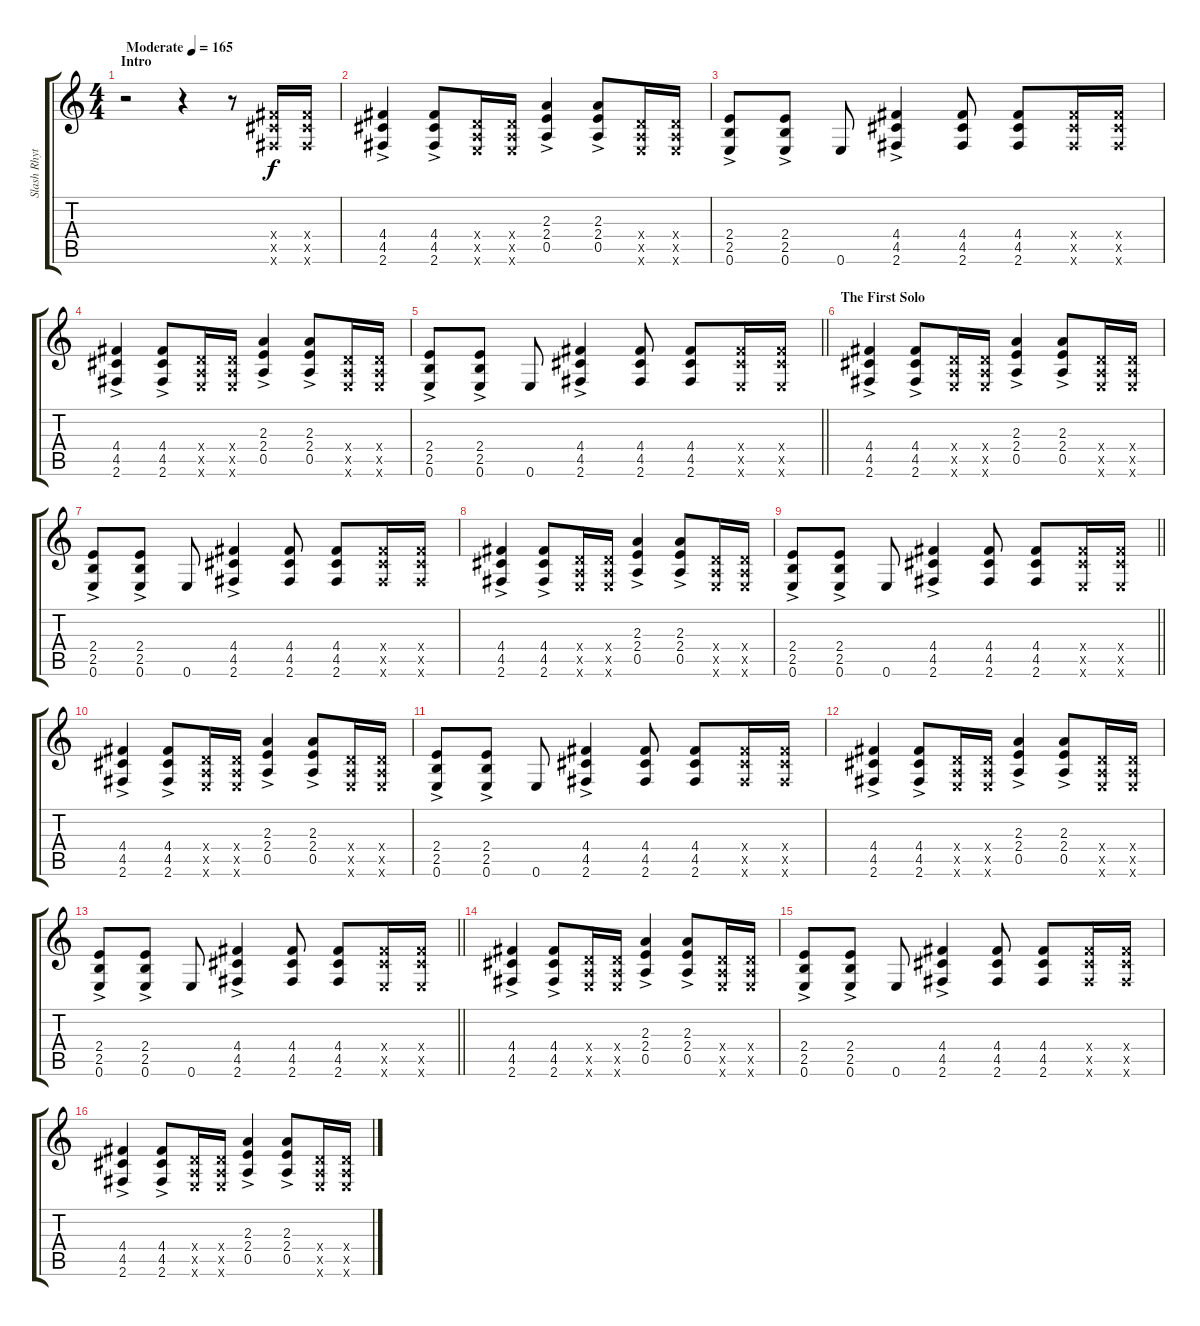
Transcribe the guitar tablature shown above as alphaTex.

\track ("Slash Rhythm Guitar" "Slash Rhyt") {instrument overdrivenguitar}
\staff {score tabs}
\tuning (E4 B3 G3 D3 A2 E2) {hide}
\ts (4 4)
\section ("" "Intro")
\tempo (165 "Moderate")
\clef g2
\ks c
r.2{dy f instrument overdrivenguitar} r.4 r.8 (4.4{x} 4.5{x} 2.6{x}).16 (4.4{x} 4.5{x} 2.6{x}).16 |
(4.4 4.5{ac} 2.6{ac}).4 (4.4 4.5{ac} 2.6{ac}).8 (0.4{x} 0.5{x} 0.6{x}).16 (0.4{x} 0.5{x} 0.6{x}).16 (2.3{ac} 2.4{ac} 0.5{ac}).4 (2.3{ac} 2.4{ac} 0.5{ac}).8 (0.4{x} 0.5{x} 0.6{x}).16 (0.4{x} 0.5{x} 0.6{x}).16 |
(2.4 2.5{ac} 0.6{ac}).8 (2.4 2.5{ac} 0.6{ac}).8 0.6.8 (4.4 4.5{ac} 2.6{ac}).4 (4.4 4.5 2.6).8 (4.4 4.5 2.6).8 (4.4{x} 4.5{x} 2.6{x}).16 (4.4{x} 4.5{x} 2.6{x}).16 |
(4.4 4.5{ac} 2.6{ac}).4 (4.4 4.5{ac} 2.6{ac}).8 (0.4{x} 0.5{x} 0.6{x}).16 (0.4{x} 0.5{x} 0.6{x}).16 (2.3{ac} 2.4{ac} 0.5{ac}).4 (2.3{ac} 2.4{ac} 0.5{ac}).8 (0.4{x} 0.5{x} 0.6{x}).16 (0.4{x} 0.5{x} 0.6{x}).16 |
\barLineRight lightlight
(2.4 2.5{ac} 0.6{ac}).8 (2.4 2.5{ac} 0.6{ac}).8 0.6.8 (4.4 4.5{ac} 2.6{ac}).4 (4.4 4.5 2.6).8 (4.4 4.5 2.6).8 (4.4{x} 4.5{x} 0.6{x}).16 (4.4{x} 4.5{x} 0.6{x}).16 |
\section ("" "The First Solo")
(4.4 4.5{ac} 2.6{ac}).4 (4.4 4.5{ac} 2.6{ac}).8 (0.4{x} 0.5{x} 0.6{x}).16 (0.4{x} 0.5{x} 0.6{x}).16 (2.3{ac} 2.4{ac} 0.5{ac}).4 (2.3{ac} 2.4{ac} 0.5{ac}).8 (0.4{x} 0.5{x} 0.6{x}).16 (0.4{x} 0.5{x} 0.6{x}).16 |
(2.4 2.5{ac} 0.6{ac}).8 (2.4 2.5{ac} 0.6{ac}).8 0.6.8 (4.4 4.5{ac} 2.6{ac}).4 (4.4 4.5 2.6).8 (4.4 4.5 2.6).8 (4.4{x} 4.5{x} 2.6{x}).16 (4.4{x} 4.5{x} 2.6{x}).16 |
(4.4 4.5{ac} 2.6{ac}).4 (4.4 4.5{ac} 2.6{ac}).8 (0.4{x} 0.5{x} 0.6{x}).16 (0.4{x} 0.5{x} 0.6{x}).16 (2.3{ac} 2.4{ac} 0.5{ac}).4 (2.3{ac} 2.4{ac} 0.5{ac}).8 (0.4{x} 0.5{x} 0.6{x}).16 (0.4{x} 0.5{x} 0.6{x}).16 |
\barLineRight lightlight
(2.4 2.5{ac} 0.6{ac}).8 (2.4 2.5{ac} 0.6{ac}).8 0.6.8 (4.4 4.5{ac} 2.6{ac}).4 (4.4 4.5 2.6).8 (4.4 4.5 2.6).8 (4.4{x} 4.5{x} 0.6{x}).16 (4.4{x} 4.5{x} 0.6{x}).16 |
(4.4 4.5{ac} 2.6{ac}).4 (4.4 4.5{ac} 2.6{ac}).8 (0.4{x} 0.5{x} 0.6{x}).16 (0.4{x} 0.5{x} 0.6{x}).16 (2.3{ac} 2.4{ac} 0.5{ac}).4 (2.3{ac} 2.4{ac} 0.5{ac}).8 (0.4{x} 0.5{x} 0.6{x}).16 (0.4{x} 0.5{x} 0.6{x}).16 |
(2.4 2.5{ac} 0.6{ac}).8 (2.4 2.5{ac} 0.6{ac}).8 0.6.8 (4.4 4.5{ac} 2.6{ac}).4 (4.4 4.5 2.6).8 (4.4 4.5 2.6).8 (4.4{x} 4.5{x} 2.6{x}).16 (4.4{x} 4.5{x} 2.6{x}).16 |
(4.4 4.5{ac} 2.6{ac}).4 (4.4 4.5{ac} 2.6{ac}).8 (0.4{x} 0.5{x} 0.6{x}).16 (0.4{x} 0.5{x} 0.6{x}).16 (2.3{ac} 2.4{ac} 0.5{ac}).4 (2.3{ac} 2.4{ac} 0.5{ac}).8 (0.4{x} 0.5{x} 0.6{x}).16 (0.4{x} 0.5{x} 0.6{x}).16 |
\barLineRight lightlight
(2.4 2.5{ac} 0.6{ac}).8 (2.4 2.5{ac} 0.6{ac}).8 0.6.8 (4.4 4.5{ac} 2.6{ac}).4 (4.4 4.5 2.6).8 (4.4 4.5 2.6).8 (4.4{x} 4.5{x} 0.6{x}).16 (4.4{x} 4.5{x} 0.6{x}).16 |
(4.4 4.5{ac} 2.6{ac}).4 (4.4 4.5{ac} 2.6{ac}).8 (0.4{x} 0.5{x} 0.6{x}).16 (0.4{x} 0.5{x} 0.6{x}).16 (2.3{ac} 2.4{ac} 0.5{ac}).4 (2.3{ac} 2.4{ac} 0.5{ac}).8 (0.4{x} 0.5{x} 0.6{x}).16 (0.4{x} 0.5{x} 0.6{x}).16 |
(2.4 2.5{ac} 0.6{ac}).8 (2.4 2.5{ac} 0.6{ac}).8 0.6.8 (4.4 4.5{ac} 2.6{ac}).4 (4.4 4.5 2.6).8 (4.4 4.5 2.6).8 (4.4{x} 4.5{x} 2.6{x}).16 (4.4{x} 4.5{x} 2.6{x}).16 |
(4.4 4.5{ac} 2.6{ac}).4 (4.4 4.5{ac} 2.6{ac}).8 (0.4{x} 0.5{x} 0.6{x}).16 (0.4{x} 0.5{x} 0.6{x}).16 (2.3{ac} 2.4{ac} 0.5{ac}).4 (2.3{ac} 2.4{ac} 0.5{ac}).8 (0.4{x} 0.5{x} 0.6{x}).16 (0.4{x} 0.5{x} 0.6{x}).16
